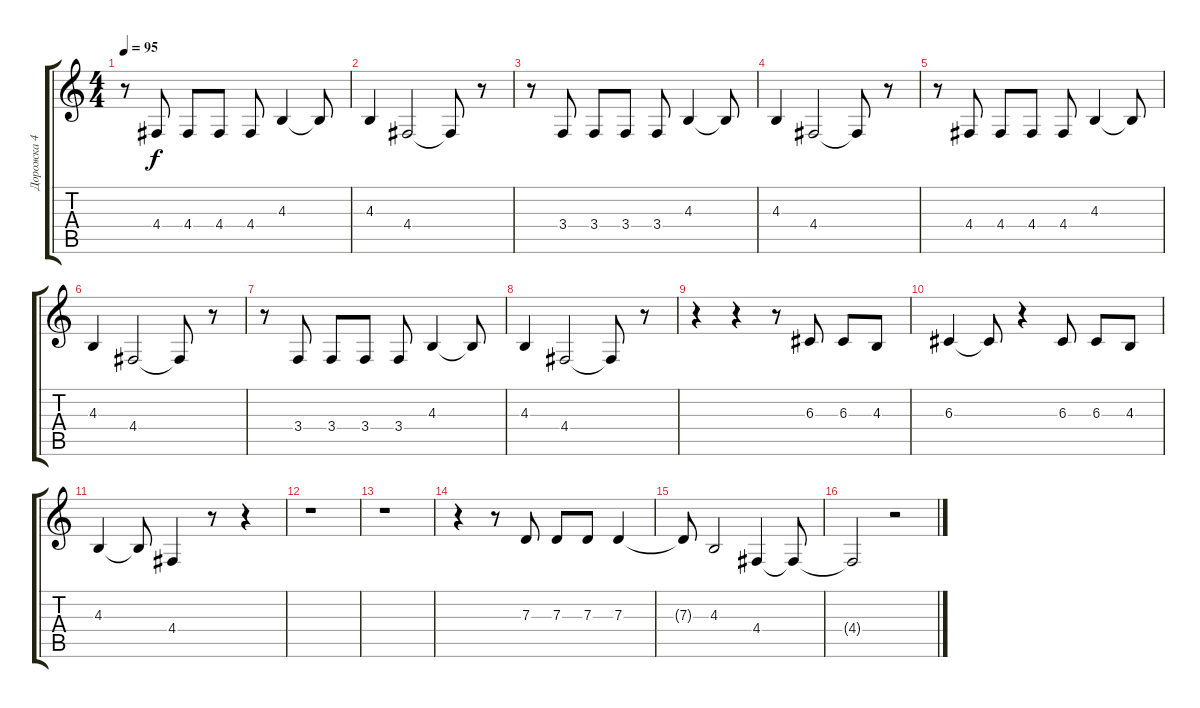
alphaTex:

\track ("Дорожка 4" "Дорожка 4") {instrument electricgrandpiano}
\staff {score tabs}
\tuning (E4 B3 G3 D3 A2 E2) {hide}
\ts (4 4)
\tempo 95
\clef g2
\ks c
r.8{dy f} 4.4.8 4.4.8 4.4.8 4.4.8 4.3.4 4.3{t}.8 |
4.3.4 4.4.2 4.4{t}.8 r.8 |
r.8 3.4.8 3.4.8 3.4.8 3.4.8 4.3.4 4.3{t}.8 |
4.3.4 4.4.2 4.4{t}.8 r.8 |
r.8 4.4.8 4.4.8 4.4.8 4.4.8 4.3.4 4.3{t}.8 |
4.3.4 4.4.2 4.4{t}.8 r.8 |
r.8 3.4.8 3.4.8 3.4.8 3.4.8 4.3.4 4.3{t}.8 |
4.3.4 4.4.2 4.4{t}.8 r.8 |
r.4 r.4 r.8 6.3.8 6.3.8 4.3.8 |
6.3.4 6.3{t}.8 r.4 6.3.8 6.3.8 4.3.8 |
4.3.4 4.3{t}.8 4.4.4 r.8 r.4 |
r.1 |
r.1 |
r.4 r.8 7.3.8 7.3.8 7.3.8 7.3.4 |
7.3{t}.8 4.3.2 4.4.4 4.4{t}.8 |
4.4{t}.2 r.2
